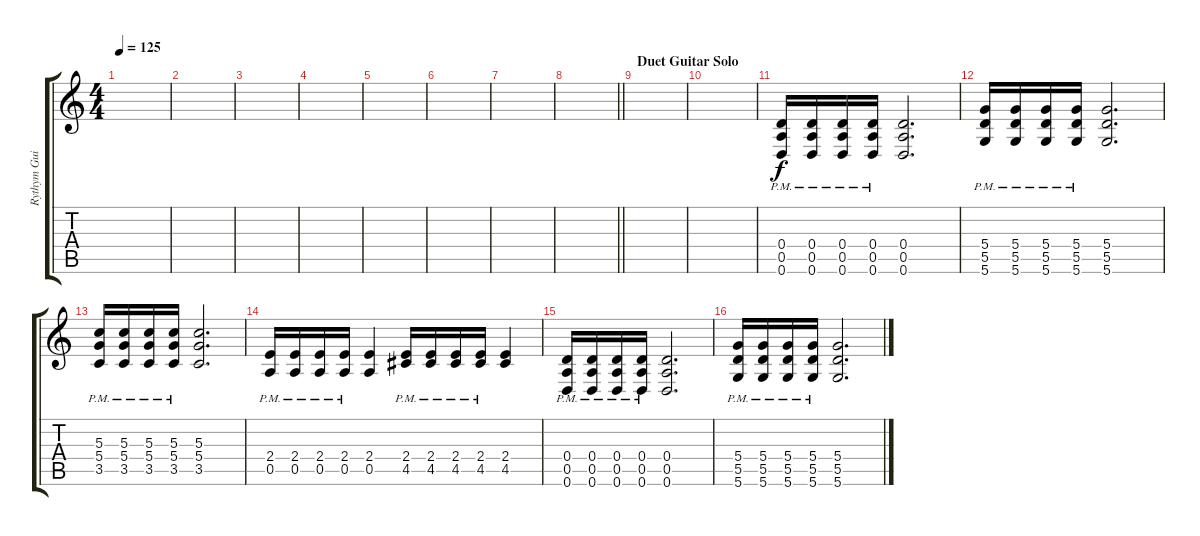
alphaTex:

\track ("Rythym Guitar" "Rythym Gui") {instrument overdrivenguitar}
\staff {score tabs}
\tuning (E4 B3 G3 D3 A2 D2) {hide}
\ts (4 4)
\tempo 125
\clef g2
\ks c
|
|
|
|
|
|
|
\barLineRight lightlight
|
\section ("" "Duet Guitar Solo")
|
|
(0.4{pm} 0.5{pm} 0.6{pm}).16 (0.4{pm} 0.5{pm} 0.6{pm}).16 (0.4{pm} 0.5{pm} 0.6{pm}).16 (0.4{pm} 0.5{pm} 0.6{pm}).16 (0.4 0.5 0.6).2{d} |
(5.4{pm} 5.5{pm} 5.6{pm}).16 (5.4{pm} 5.5{pm} 5.6{pm}).16 (5.4{pm} 5.5{pm} 5.6{pm}).16 (5.4{pm} 5.5{pm} 5.6{pm}).16 (5.4 5.5 5.6).2{d} |
(5.3{pm} 5.4{pm} 3.5{pm}).16 (5.3{pm} 5.4{pm} 3.5{pm}).16 (5.3{pm} 5.4{pm} 3.5{pm}).16 (5.3{pm} 5.4{pm} 3.5{pm}).16 (5.3 5.4 3.5).2{d} |
(2.4{pm} 0.5{pm}).16 (2.4{pm} 0.5{pm}).16 (2.4{pm} 0.5{pm}).16 (2.4{pm} 0.5{pm}).16 (2.4 0.5).4 (2.4{pm} 4.5{pm}).16 (2.4{pm} 4.5{pm}).16 (2.4{pm} 4.5{pm}).16 (2.4{pm} 4.5{pm}).16 (2.4 4.5).4 |
(0.4{pm} 0.5{pm} 0.6{pm}).16 (0.4{pm} 0.5{pm} 0.6{pm}).16 (0.4{pm} 0.5{pm} 0.6{pm}).16 (0.4{pm} 0.5{pm} 0.6{pm}).16 (0.4 0.5 0.6).2{d} |
(5.4{pm} 5.5{pm} 5.6{pm}).16 (5.4{pm} 5.5{pm} 5.6{pm}).16 (5.4{pm} 5.5{pm} 5.6{pm}).16 (5.4{pm} 5.5{pm} 5.6{pm}).16 (5.4 5.5 5.6).2{d}
